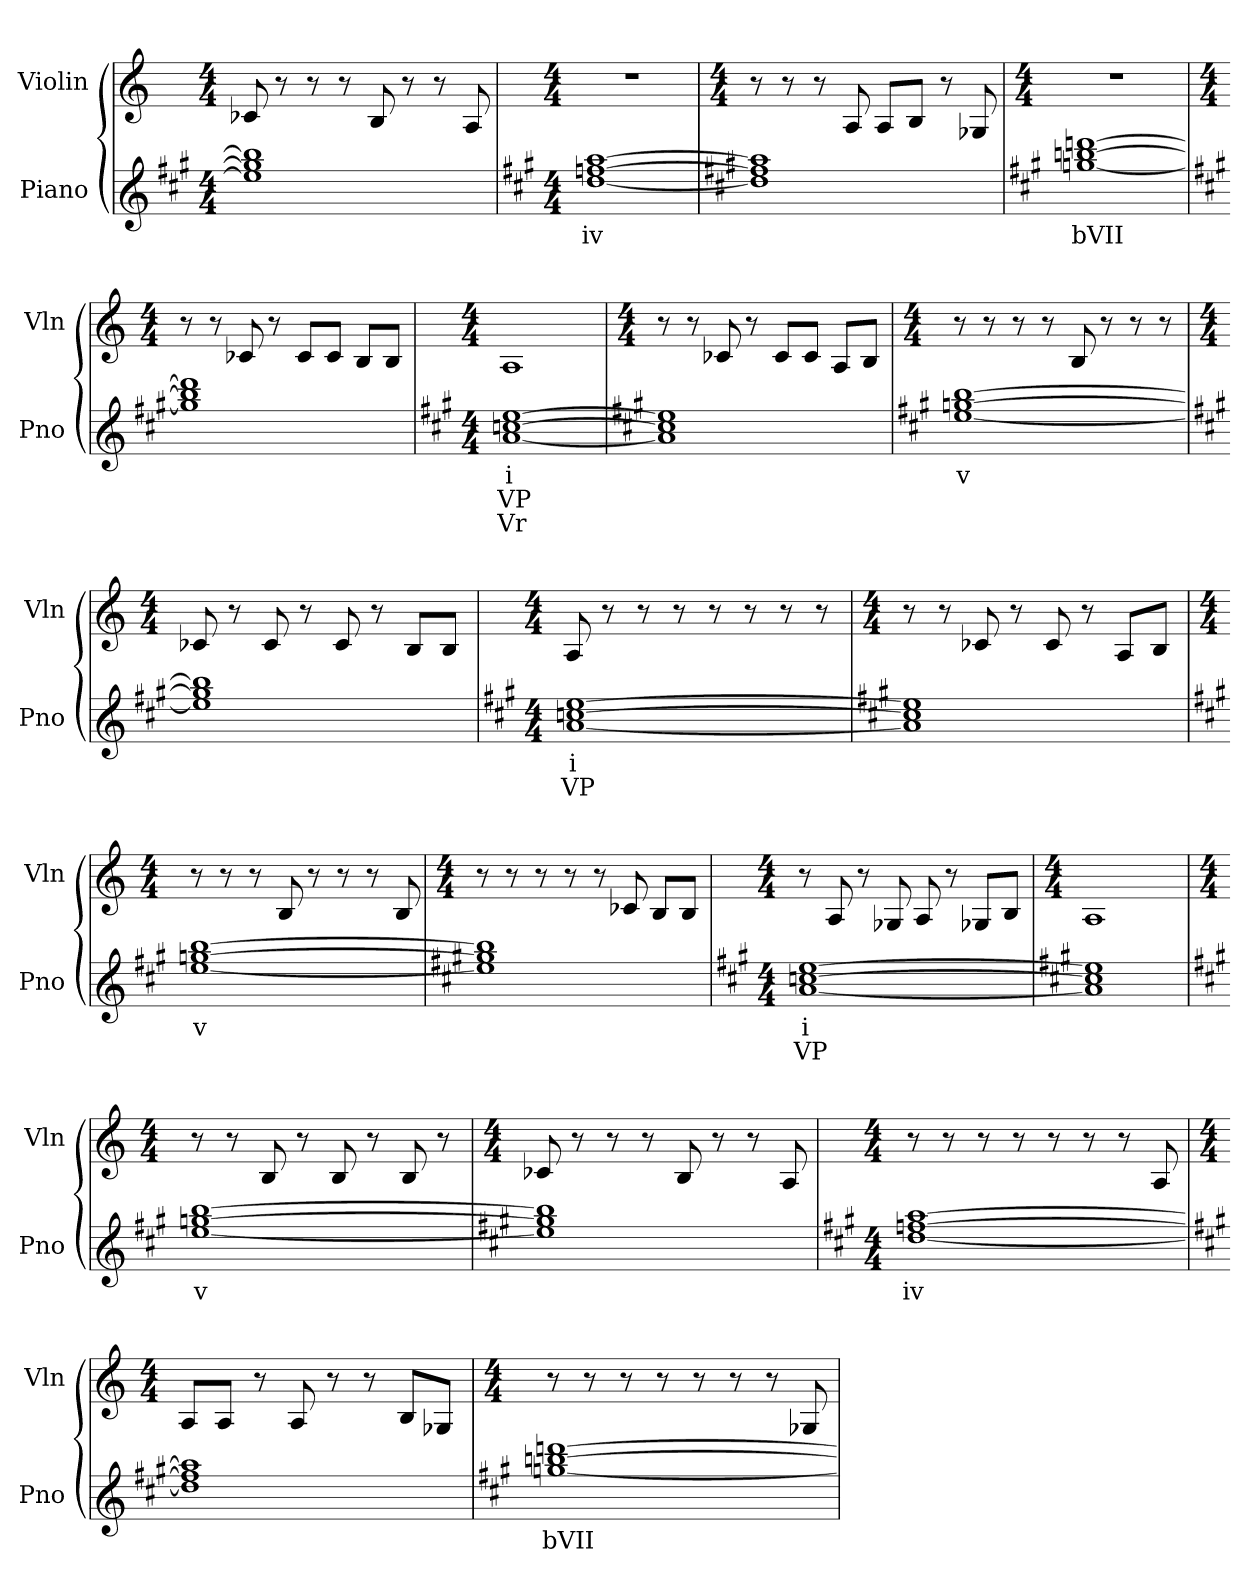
**kern	**text	**text	**text	**kern
*part2	*part2	*part2	*part2	*part1
*staff2	*staff2	*staff2	*staff2	*staff1
*I"Piano	*	*	*	*I"Violin
*I'Pno	*	*	*	*I'Vln
*k[f#c#g#]	*	*	*	*
*A:	*	*	*	*
*M4/4	*	*	*	*M4/4
=	=	=	=	=
1ee] 1ggn] 1bb]	.	.	.	8c-X
.	.	.	.	8r
.	.	.	.	8r
.	.	.	.	8r
.	.	.	.	8B
.	.	.	.	8r
.	.	.	.	8r
.	.	.	.	8A
=	=	=	=	=
*k[f#c#g#]	*	*	*	*
*A:	*	*	*	*
*M4/4	*	*	*	*M4/4
[1dd [1ffn [1aa	iv	.	.	1r
=	=	=	=	=
*k[f#c#g#]	*	*	*	*
*A:	*	*	*	*
*	*	*	*	*M4/4
1dd] 1ffn] 1aa]	.	.	.	8r
.	.	.	.	8r
.	.	.	.	8r
.	.	.	.	8A
.	.	.	.	8AL
.	.	.	.	8BJ
.	.	.	.	8r
.	.	.	.	8G-X
=	=	=	=	=
*k[f#c#g#]	*	*	*	*
*A:	*	*	*	*
*	*	*	*	*M4/4
[1ggn [1bbn [1dddn	bVII	.	.	1r
=	=	=	=	=
*k[f#c#g#]	*	*	*	*
*A:	*	*	*	*
*	*	*	*	*M4/4
1ggn] 1bbn] 1dddn]	.	.	.	8r
.	.	.	.	8r
.	.	.	.	8c-X
.	.	.	.	8r
.	.	.	.	8c-L
.	.	.	.	8c-J
.	.	.	.	8BL
.	.	.	.	8BJ
=	=	=	=	=
*k[f#c#g#]	*	*	*	*
*A:	*	*	*	*
*M4/4	*	*	*	*M4/4
[1a [1ccn [1ee	i	VP	Vr	1A
=	=	=	=	=
*k[f#c#g#]	*	*	*	*
*A:	*	*	*	*
*	*	*	*	*M4/4
1a] 1ccn] 1ee]	.	.	.	8r
.	.	.	.	8r
.	.	.	.	8c-X
.	.	.	.	8r
.	.	.	.	8c-L
.	.	.	.	8c-J
.	.	.	.	8AL
.	.	.	.	8BJ
=	=	=	=	=
*k[f#c#g#]	*	*	*	*
*A:	*	*	*	*
*	*	*	*	*M4/4
[1ee [1ggn [1bb	v	.	.	8r
.	.	.	.	8r
.	.	.	.	8r
.	.	.	.	8r
.	.	.	.	8B
.	.	.	.	8r
.	.	.	.	8r
.	.	.	.	8r
=	=	=	=	=
*k[f#c#g#]	*	*	*	*
*A:	*	*	*	*
*	*	*	*	*M4/4
1ee] 1ggn] 1bb]	.	.	.	8c-X
.	.	.	.	8r
.	.	.	.	8c-
.	.	.	.	8r
.	.	.	.	8c-
.	.	.	.	8r
.	.	.	.	8BL
.	.	.	.	8BJ
=	=	=	=	=
*k[f#c#g#]	*	*	*	*
*A:	*	*	*	*
*M4/4	*	*	*	*M4/4
[1a [1ccn [1ee	i	VP	.	8A
.	.	.	.	8r
.	.	.	.	8r
.	.	.	.	8r
.	.	.	.	8r
.	.	.	.	8r
.	.	.	.	8r
.	.	.	.	8r
=	=	=	=	=
*k[f#c#g#]	*	*	*	*
*A:	*	*	*	*
*	*	*	*	*M4/4
1a] 1ccn] 1ee]	.	.	.	8r
.	.	.	.	8r
.	.	.	.	8c-X
.	.	.	.	8r
.	.	.	.	8c-
.	.	.	.	8r
.	.	.	.	8AL
.	.	.	.	8BJ
=	=	=	=	=
*k[f#c#g#]	*	*	*	*
*A:	*	*	*	*
*	*	*	*	*M4/4
[1ee [1ggn [1bb	v	.	.	8r
.	.	.	.	8r
.	.	.	.	8r
.	.	.	.	8B
.	.	.	.	8r
.	.	.	.	8r
.	.	.	.	8r
.	.	.	.	8B
=	=	=	=	=
*k[f#c#g#]	*	*	*	*
*A:	*	*	*	*
*	*	*	*	*M4/4
1ee] 1ggn] 1bb]	.	.	.	8r
.	.	.	.	8r
.	.	.	.	8r
.	.	.	.	8r
.	.	.	.	8r
.	.	.	.	8c-X
.	.	.	.	8BL
.	.	.	.	8BJ
=	=	=	=	=
*k[f#c#g#]	*	*	*	*
*A:	*	*	*	*
*M4/4	*	*	*	*M4/4
[1a [1ccn [1ee	i	VP	.	8r
.	.	.	.	8A
.	.	.	.	8r
.	.	.	.	8G-X
.	.	.	.	8A
.	.	.	.	8r
.	.	.	.	8G-XL
.	.	.	.	8BJ
=	=	=	=	=
*k[f#c#g#]	*	*	*	*
*A:	*	*	*	*
*	*	*	*	*M4/4
1a] 1ccn] 1ee]	.	.	.	1A
=	=	=	=	=
*k[f#c#g#]	*	*	*	*
*A:	*	*	*	*
*	*	*	*	*M4/4
[1ee [1ggn [1bb	v	.	.	8r
.	.	.	.	8r
.	.	.	.	8B
.	.	.	.	8r
.	.	.	.	8B
.	.	.	.	8r
.	.	.	.	8B
.	.	.	.	8r
=	=	=	=	=
*k[f#c#g#]	*	*	*	*
*A:	*	*	*	*
*	*	*	*	*M4/4
1ee] 1ggn] 1bb]	.	.	.	8c-X
.	.	.	.	8r
.	.	.	.	8r
.	.	.	.	8r
.	.	.	.	8B
.	.	.	.	8r
.	.	.	.	8r
.	.	.	.	8A
=	=	=	=	=
*k[f#c#g#]	*	*	*	*
*A:	*	*	*	*
*M4/4	*	*	*	*M4/4
[1dd [1ffn [1aa	iv	.	.	8r
.	.	.	.	8r
.	.	.	.	8r
.	.	.	.	8r
.	.	.	.	8r
.	.	.	.	8r
.	.	.	.	8r
.	.	.	.	8A
=	=	=	=	=
*k[f#c#g#]	*	*	*	*
*A:	*	*	*	*
*	*	*	*	*M4/4
1dd] 1ffn] 1aa]	.	.	.	8AL
.	.	.	.	8AJ
.	.	.	.	8r
.	.	.	.	8A
.	.	.	.	8r
.	.	.	.	8r
.	.	.	.	8BL
.	.	.	.	8G-XJ
=	=	=	=	=
*k[f#c#g#]	*	*	*	*
*A:	*	*	*	*
*	*	*	*	*M4/4
[1ggn [1bbn [1dddn	bVII	.	.	8r
.	.	.	.	8r
.	.	.	.	8r
.	.	.	.	8r
.	.	.	.	8r
.	.	.	.	8r
.	.	.	.	8r
.	.	.	.	8G-X
=	=	=	=	=
*-	*-	*-	*-	*-
